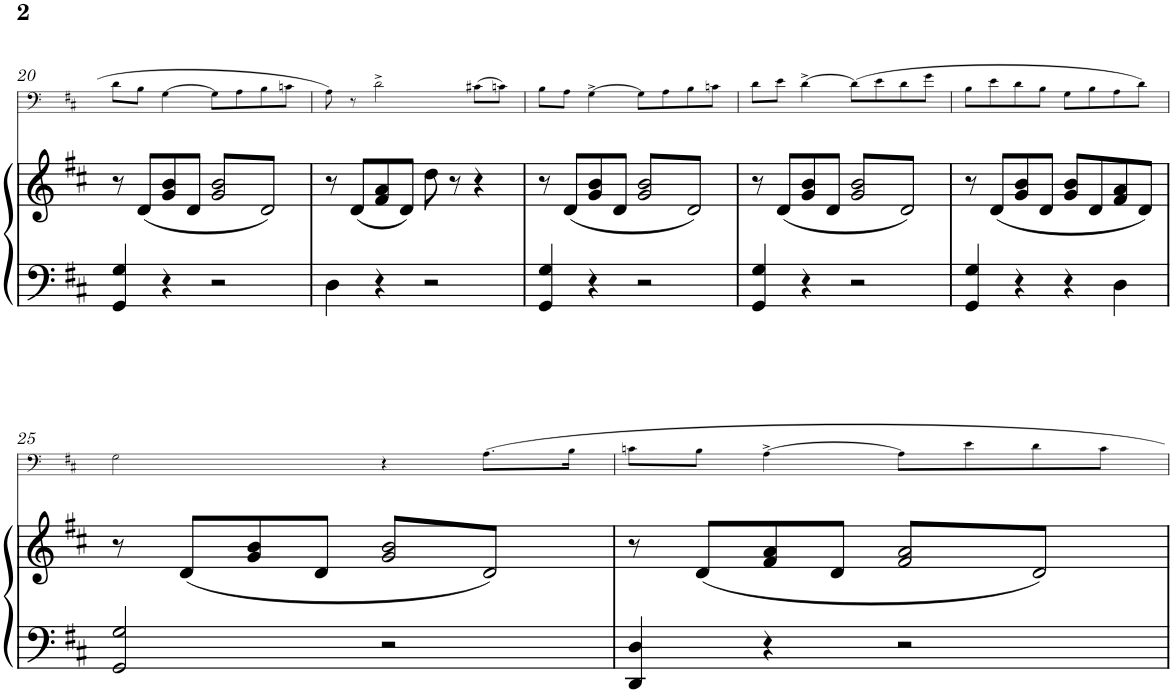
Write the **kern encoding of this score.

**kern	**kern	**kern
*part2	*part2	*part1
*staff3	*staff2	*staff1
*I"Piano	*	*I"Trombone
*I'Pno	*	*I'Trb
!!LO:PB:g=z
*clefF4	*clefG2	*clefF4
*k[f#c#]	*k[f#c#]	*k[f#c#]
*M4/4	*M4/4	*M4/4
*met(c)	*met(c)	*met(c)
=20	=20	=20
4GG/ 4G/	8r	8d\L
.	(8d/L	8B\J
4r	8g/ 8b/	[>4G\
.	8d/J	.
*	*tremolo	*
2r	16g/ 16b/LL	8G\L]
.	16d/)	.
.	16g/ 16b/	8A\
.	16d/)	.
.	16g/ 16b/	8B\
.	16d/)	.
.	16g/ 16b/	8cn\J
.	16d/)JJ	.
*	*Xtremolo	*
=21	=21	=21
4D\	8r	8A\
.	.	.
.	(8d/L	8r
.	.	.
4r	8f#/ 8a/	2d^\
.	8d/J)	.
2r	8dd\	.
.	8r	.
.	4r	(8c#X\L
.	.	8cn\J)
=22	=22	=22
4GG/ 4G/	8r	8B\L
.	(8d/L	8A\J
4r	8g/ 8b/	[>4G^\
.	8d/J	.
*	*tremolo	*
2r	16g/ 16b/LL	8G\L]
.	16d/)	.
.	16g/ 16b/	8A\
.	16d/)	.
.	16g/ 16b/	8B\
.	16d/)	.
.	16g/ 16b/	8cn\J
.	16d/)JJ	.
*	*Xtremolo	*
=23	=23	=23
4GG/ 4G/	8r	8d\L
.	.	.
.	(8d/L	8e\J
.	.	.
4r	8g/ 8b/	[>4d^\
.	8d/J	.
*	*tremolo	*
2r	16g/ 16b/LL	(8d\L]
.	16d/)	.
.	16g/ 16b/	8e\
.	16d/)	.
.	16g/ 16b/	8d\
.	16d/)	.
.	16g/ 16b/	8g\J
.	16d/)JJ	.
*	*Xtremolo	*
=24	=24	=24
4GG/ 4G/	8r	8B\L
.	.	.
.	(8d/L	8e\
.	.	.
4r	8g/ 8b/	8d\
.	8d/J	8B\J
4r	8g/ 8b/L	8G\L
.	8d/	8B\
4D\	8f#/ 8a/	8A\
.	8d/J)	8d\J)
!!LO:LB:g=z
=25	=25	=25
2GG/ 2G/	8r	2G\
.	(8d/L	.
.	8g/ 8b/	.
.	8d/J	.
*	*tremolo	*
2r	16g/ 16b/LL	4r
.	16d/)	.
.	16g/ 16b/	.
.	16d/)	.
.	16g/ 16b/	8.A\L
.	16d/)	.
.	16g/ 16b/	.
.	16d/)JJ	16B\Jk
*	*Xtremolo	*
=26	=26	=26
4DD/ 4D/	8r	8cn\L
.	.	.
.	(8d/L	8B\J
.	.	.
4r	8f#/ 8a/	[>4A^\
.	8d/J	.
*	*tremolo	*
2r	16f#/ 16a/LL	8A\L]
.	16d/)	.
.	16f#/ 16a/	8e\
.	16d/)	.
.	16f#/ 16a/	8d\
.	16d/)	.
.	16f#/ 16a/	8c\J
.	16d/)JJ	.
*	*Xtremolo	*
.	.	.
.	.	.
.	.	.
.	.	.
=	=	=
*-	*-	*-
